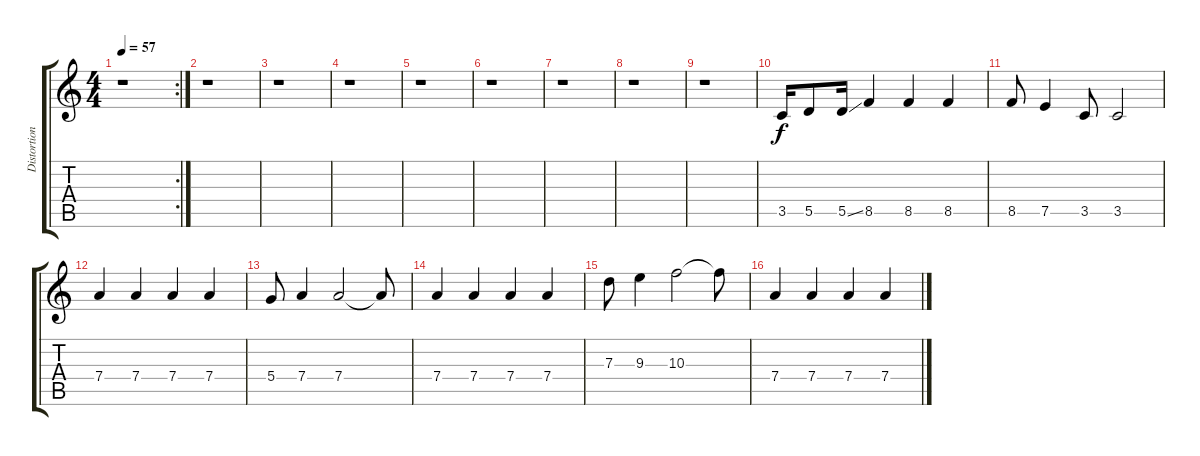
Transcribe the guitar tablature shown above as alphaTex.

\track ("Distortion guitar 1" "Distortion") {instrument distortionguitar}
\staff {score tabs}
\tuning (E4 B3 G3 D3 A2 E2) {hide}
\rc 2
\ts (4 4)
\tempo 57
\clef g2
\ks c
r.1{dy f} |
r.1 |
r.1 |
r.1 |
r.1 |
r.1 |
r.1 |
r.1 |
r.1 |
3.5.16 5.5.8 5.5{ss}.16 8.5.4 8.5.4 8.5.4 |
8.5.8 7.5.4 3.5.8 3.5.2 |
7.4.4 7.4.4 7.4.4 7.4.4 |
5.4.8 7.4.4 7.4.2 7.4{t}.8 |
7.4.4 7.4.4 7.4.4 7.4.4 |
7.3.8 9.3.4 10.3.2 10.3{t}.8 |
7.4.4 7.4.4 7.4.4 7.4.4
